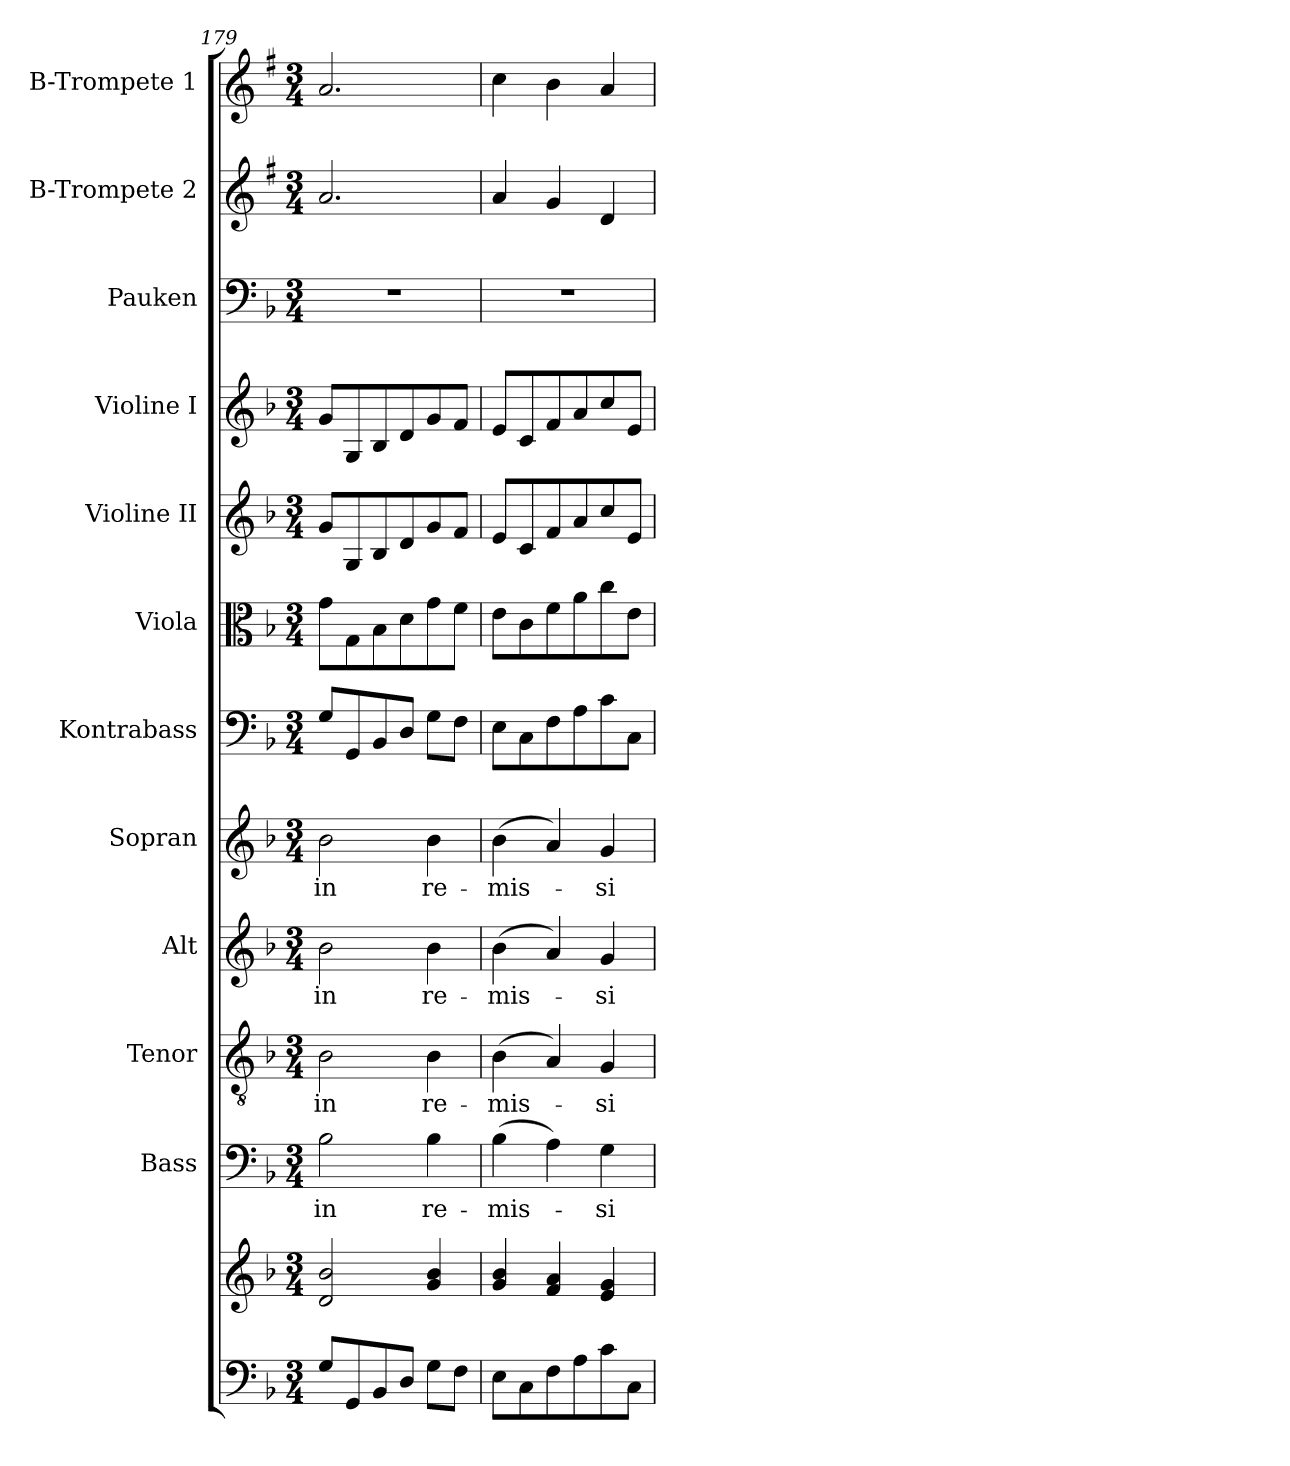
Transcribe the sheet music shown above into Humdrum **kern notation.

**kern	**kern	**kern	**text	**kern	**text	**kern	**text	**kern	**text	**kern	**kern	**kern	**kern	**kern	**kern	**kern
*part12	*part12	*part11	*part11	*part10	*part10	*part9	*part9	*part8	*part8	*part7	*part6	*part5	*part4	*part3	*part2	*part1
*staff13	*staff12	*staff11	*staff11	*staff10	*staff10	*staff9	*staff9	*staff8	*staff8	*staff7	*staff6	*staff5	*staff4	*staff3	*staff2	*staff1
*	*	*I"Bass	*	*I"Tenor	*	*I"Alt	*	*I"Sopran	*	*I"Kontrabass	*I"Viola	*I"Violine II	*I"Violine I	*I"Pauken	*I"B-Trompete 2	*I"B-Trompete 1
*	*	*I'B.	*	*I'T.	*	*I'A.	*	*I'S.	*	*I'Kb.	*I'Vla.	*I'Vl. II	*I'Vl. I	*I'Pk.	*I'B Trp. 2	*I'B Trp. 1
*clefF4	*clefG2	*clefF4	*	*clefGv2	*	*clefG2	*	*clefG2	*	*clefF4	*clefC3	*clefG2	*clefG2	*clefF4	*clefG2	*clefG2
*	*	*	*	*	*	*	*	*	*	*ITrd7c12	*	*	*	*	*ITrd1c2	*ITrd1c2
*k[b-]	*k[b-]	*k[b-]	*	*k[b-]	*	*k[b-]	*	*k[b-]	*	*k[b-]	*k[b-]	*k[b-]	*k[b-]	*k[b-]	*k[b-]	*k[b-]
*F:	*F:	*F:	*	*F:	*	*F:	*	*F:	*	*F:	*F:	*F:	*F:	*F:	*F:	*F:
*M3/4	*M3/4	*M3/4	*	*M3/4	*	*M3/4	*	*M3/4	*	*M3/4	*M3/4	*M3/4	*M3/4	*M3/4	*M3/4	*M3/4
=179	=179	=179	=179	=179	=179	=179	=179	=179	=179	=179	=179	=179	=179	=179	=179	=179
!	!	!	!LO:LY:b	!	!LO:LY:b	!	!LO:LY:b	!	!LO:LY:b	!	!	!	!	!	!	!
8G/L	2d/ 2b-/	2B-\	in	2B-\	in	2b-\	in	2b-\	in	8GG/L	8g\L	8g/L	8g/L	2.r	2.g/	2.g/
8GG/	.	.	.	.	.	.	.	.	.	8GGG/	8G\	8G/	8G/	.	.	.
8BB-/	.	.	.	.	.	.	.	.	.	8BBB-/	8B-\	8B-/	8B-/	.	.	.
8D/J	.	.	.	.	.	.	.	.	.	8DD/J	8d\	8d/	8d/	.	.	.
!	!	!	!LO:LY:b	!	!LO:LY:b	!	!LO:LY:b	!	!LO:LY:b	!	!	!	!	!	!	!
8G\L	4g/ 4b-/	4B-\	re-	4B-\	re-	4b-\	re-	4b-\	re-	8GG\L	8g\	8g/	8g/	.	.	.
8F\J	.	.	.	.	.	.	.	.	.	8FF\J	8f\J	8f/J	8f/J	.	.	.
!!LO:PB:g=z
=180	=180	=180	=180	=180	=180	=180	=180	=180	=180	=180	=180	=180	=180	=180	=180	=180
!	!	!	!LO:LY:b	!	!LO:LY:b	!	!LO:LY:b	!	!LO:LY:b	!	!	!	!	!	!	!
8E\L	4g/ 4b-/	(>4B-\	-mis-	(>4B-\	-mis-	(>4b-\	-mis-	(>4b-\	-mis-	8EE\L	8e\L	8e/L	8e/L	2.r	4g/	4b-\
8C\	.	.	.	.	.	.	.	.	.	8CC\	8c\	8c/	8c/	.	.	.
8F\	4f/ 4a/	4A\)	.	4A/)	.	4a/)	.	4a/)	.	8FF\	8f\	8f/	8f/	.	4f/	4a\
8A\	.	.	.	.	.	.	.	.	.	8AA\	8a\	8a/	8a/	.	.	.
!	!	!	!LO:LY:b	!	!LO:LY:b	!	!LO:LY:b	!	!LO:LY:b	!	!	!	!	!	!	!
8c\	4e/ 4g/	4G\	-si-	4G/	-si-	4g/	-si-	4g/	-si-	8C\	8cc\	8cc/	8cc/	.	4c/	4g/
8C\J	.	.	.	.	.	.	.	.	.	8CC\J	8e\J	8e/J	8e/J	.	.	.
=	=	=	=	=	=	=	=	=	=	=	=	=	=	=	=	=
*-	*-	*-	*-	*-	*-	*-	*-	*-	*-	*-	*-	*-	*-	*-	*-	*-
